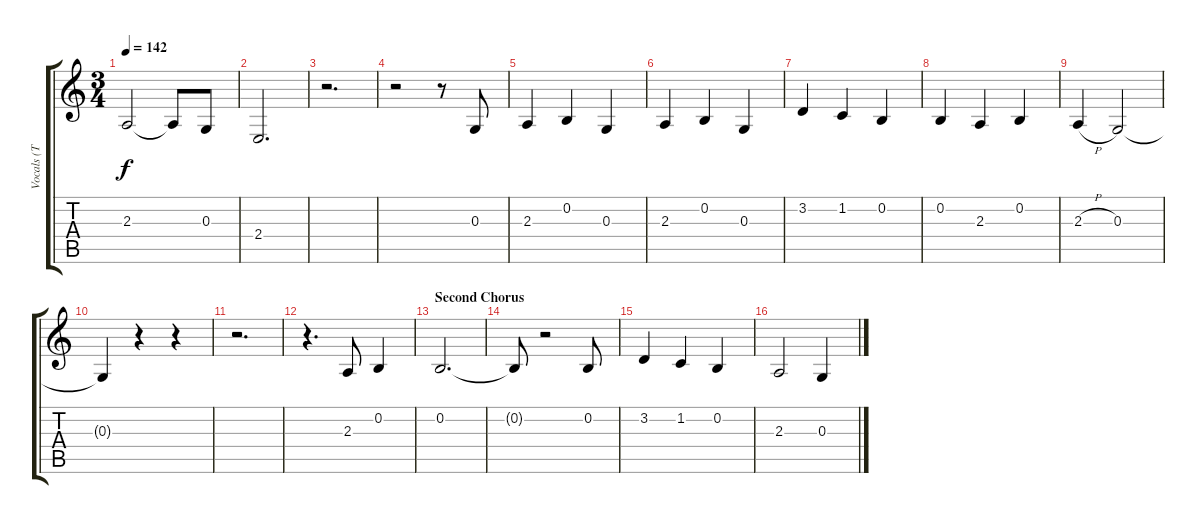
\track ("Vocals (T Swizzle)" "Vocals (T ") {instrument flute}
\staff {score tabs}
\tuning (E4 B3 G3 D3 A2 E2) {hide}
\ts (3 4)
\tempo 142
\clef g2
\ks c
2.3.2{dy f} 2.3{t}.8 0.3.8 |
2.4.2{d} |
r.2{d} |
r.2 r.8 0.3.8 |
2.3.4 0.2.4 0.3.4 |
2.3.4 0.2.4 0.3.4 |
3.2.4 1.2.4 0.2.4 |
0.2.4 2.3.4 0.2.4 |
2.3{h}.4 0.3.2 |
0.3{t}.4 r.4 r.4 |
r.2{d} |
r.4{d} 2.3.8 0.2.4 |
\section ("" "Second Chorus")
0.2.2{d} |
0.2{t}.8 r.2 0.2.8 |
3.2.4 1.2.4 0.2.4 |
2.3.2 0.3.4
